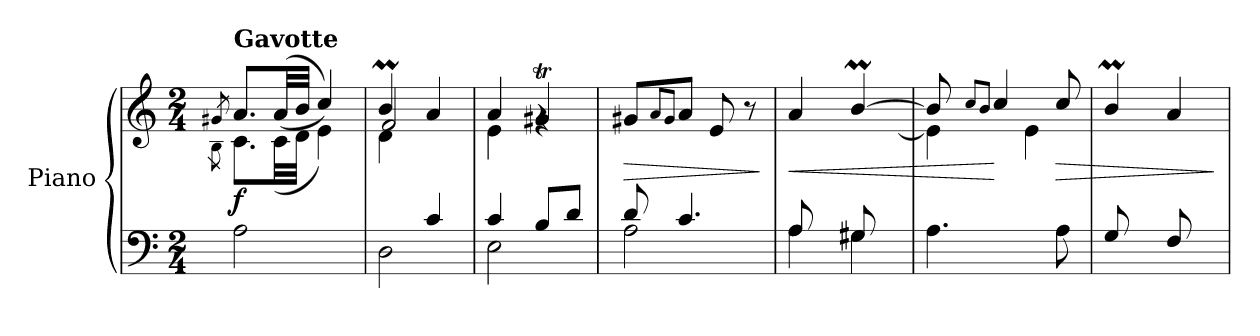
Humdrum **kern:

**kern	**kern	**dynam
*part1	*part1	*part1
*staff2	*staff1	*staff1/2
*I"Piano	*	*
*I'Pno.	*	*
*clefF4	*clefG2	*
*k[]	*k[]	*
*M2/4	*M2/4	*
*MM52	*MM52	*
=1	=1	=1
*	*^	*
.	8qg#X/	8qB\	.
!	!LO:TX:a:B:t=Gavotte	!	!
!	!	!	!LO:DY:b
2A\	8.a/L	8.c\L	f
.	(>(>32a/LL	(<32c\LL	.
.	32b/JJJ	32d\JJJ	.
.	4cc/))	4e\)	.
=2	=2	=2	=2
*^	*	*^	*
4ryy	2D\	4bm/	4d\	2f/	.
4c/	.	4a/	4ryy	.	.
*	*	*	*v	*v	*
=3	=3	=3	=3	=3
4c/	2E\	4a/	4e\	.
8B/L	.	4g#Xt/	4rg	.
8d/J	.	.	.	.
*	*	*v	*v	*
=4	=4	=4	=4
!	!	!	!LO:HP:b
8d/	2A\	8g#X/L	>
.	.	8qa/L	.
.	.	8qg#/J	.
4.c/	.	8a/J	.
.	.	8e/	.
.	.	8r	.
*v	*v	*	*
.	.	]
=5	=5	=5
*^	*	*
!	!	!	!LO:HP:b
*	*	*^	*
8A/L	4A\	4a/	8ryy	<
8ryy	.	.	8e\J	.
8G#X/L	4G#\	[4bm/	8ryy	.
8ryy	.	.	[8e\J	.
*v	*v	*	*	*
=6	=6	=6	=6
4.A\	8b/]	4e\]	.
.	8qcc/L	.	.
.	8qb/J	.	.
.	4cc/	.	[
.	.	4e\	.
!	!	!	!LO:HP:b
8A\	8cc/	.	>
=7	=7	=7	=7
8G/L	4bm/	8ryy	.
8ryy	.	8e\J	.
8F/L	4a/	8ryy	.
8ryy	.	8f\J	.
*	*v	*v	*
.	.	]
=	=	=
*-	*-	*-
